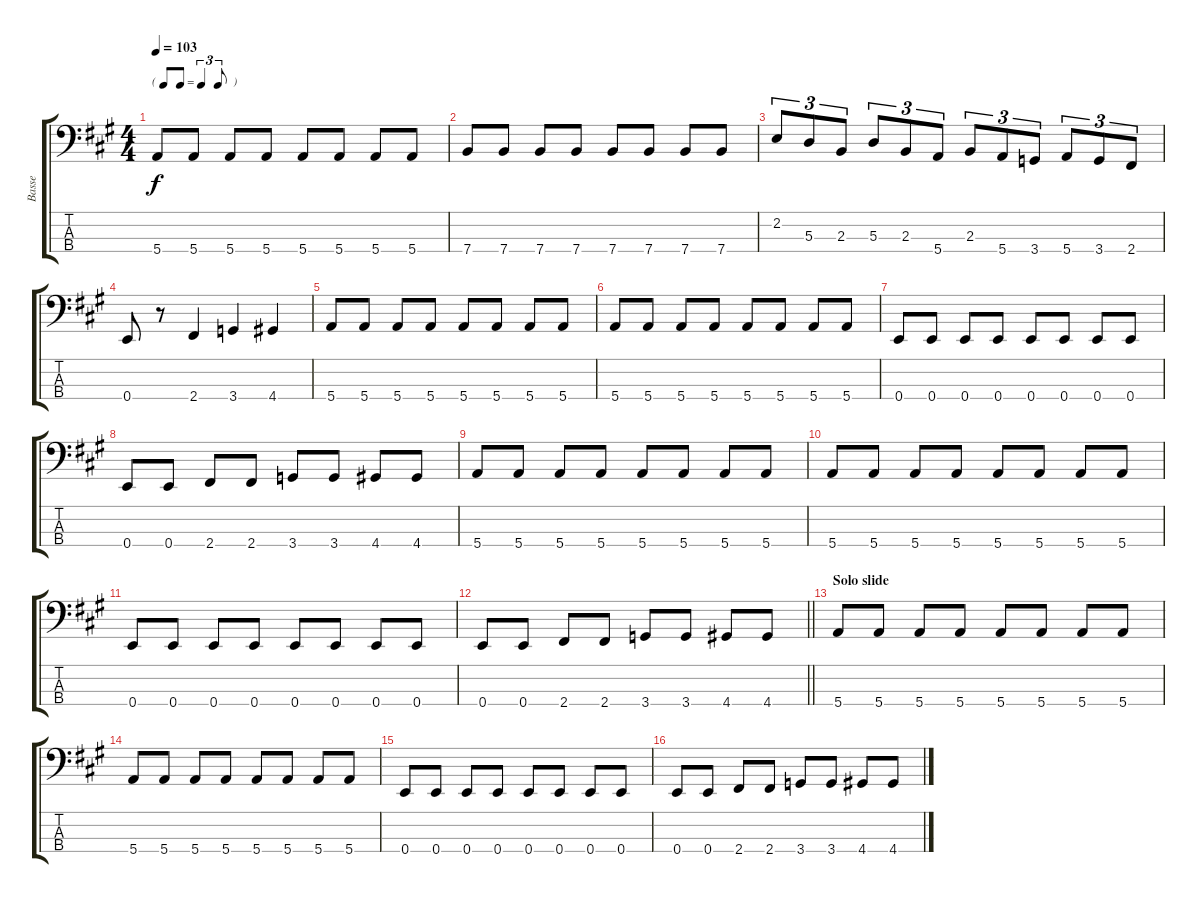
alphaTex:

\track ("Basse" "Basse") {instrument electricbassfinger}
\staff {score tabs}
\tuning (G2 D2 A1 E1) {hide}
\ts (4 4)
\tf triplet8th
\tempo 103
\clef f4
\ks a
5.4.8{dy f} 5.4.8 5.4.8 5.4.8 5.4.8 5.4.8 5.4.8 5.4.8 |
7.4.8 7.4.8 7.4.8 7.4.8 7.4.8 7.4.8 7.4.8 7.4.8 |
2.2.8{tu (3 2)} 5.3.8{tu (3 2)} 2.3.8{tu (3 2)} 5.3.8{tu (3 2)} 2.3.8{tu (3 2)} 5.4.8{tu (3 2)} 2.3.8{tu (3 2)} 5.4.8{tu (3 2)} 3.4.8{tu (3 2)} 5.4.8{tu (3 2)} 3.4.8{tu (3 2)} 2.4.8{tu (3 2)} |
0.4.8 r.8 2.4.4 3.4.4 4.4.4 |
5.4.8 5.4.8 5.4.8 5.4.8 5.4.8 5.4.8 5.4.8 5.4.8 |
5.4.8 5.4.8 5.4.8 5.4.8 5.4.8 5.4.8 5.4.8 5.4.8 |
0.4.8 0.4.8 0.4.8 0.4.8 0.4.8 0.4.8 0.4.8 0.4.8 |
0.4.8 0.4.8 2.4.8 2.4.8 3.4.8 3.4.8 4.4.8 4.4.8 |
5.4.8 5.4.8 5.4.8 5.4.8 5.4.8 5.4.8 5.4.8 5.4.8 |
5.4.8 5.4.8 5.4.8 5.4.8 5.4.8 5.4.8 5.4.8 5.4.8 |
0.4.8 0.4.8 0.4.8 0.4.8 0.4.8 0.4.8 0.4.8 0.4.8 |
\barLineRight lightlight
0.4.8 0.4.8 2.4.8 2.4.8 3.4.8 3.4.8 4.4.8 4.4.8 |
\section ("" "Solo slide")
5.4.8 5.4.8 5.4.8 5.4.8 5.4.8 5.4.8 5.4.8 5.4.8 |
5.4.8 5.4.8 5.4.8 5.4.8 5.4.8 5.4.8 5.4.8 5.4.8 |
0.4.8 0.4.8 0.4.8 0.4.8 0.4.8 0.4.8 0.4.8 0.4.8 |
0.4.8 0.4.8 2.4.8 2.4.8 3.4.8 3.4.8 4.4.8 4.4.8
